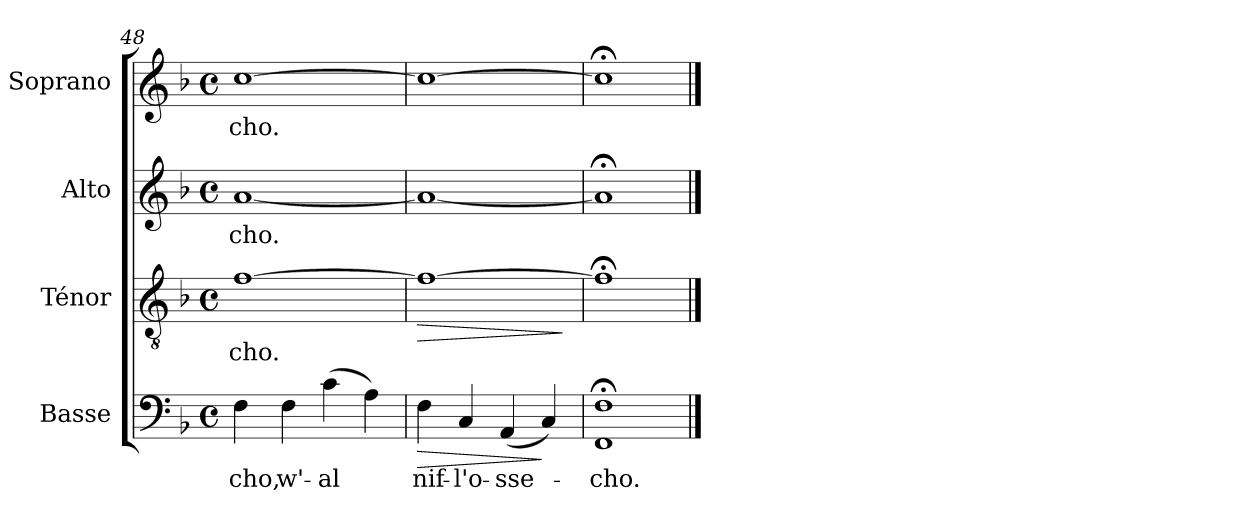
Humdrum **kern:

**kern	**text	**dynam	**kern	**text	**dynam	**kern	**text	**kern	**text
*part4	*part4	*part4	*part3	*part3	*part3	*part2	*part2	*part1	*part1
*staff4	*staff4	*staff4	*staff3	*staff3	*staff3	*staff2	*staff2	*staff1	*staff1
*I"Basse	*	*	*I"Ténor	*	*	*I"Alto	*	*I"Soprano	*
*I'B.	*	*	*I'T.	*	*	*I'A.	*	*I'S.	*
*clefF4	*	*	*clefGv2	*	*	*clefG2	*	*clefG2	*
*	*	*	*ITrd7c12	*	*	*	*	*	*
*k[b-]	*	*	*k[b-]	*	*	*k[b-]	*	*k[b-]	*
*F:	*	*	*F:	*	*	*F:	*	*F:	*
*M4/4	*	*	*M4/4	*	*	*M4/4	*	*M4/4	*
*met(c)	*	*	*met(c)	*	*	*met(c)	*	*met(c)	*
=48	=48	=48	=48	=48	=48	=48	=48	=48	=48
!	!LO:LY:b:color=#000000	!	!	!	!	!	!	!	!
!	!	!	!	!LO:LY:b:color=#000000	!	!	!	!	!
!	!	!	!	!	!	!	!LO:LY:b:color=#000000	!	!
!	!	!	!	!	!	!	!	!	!LO:LY:b:color=#000000
4Fi\	-cho,	.	[>1Fi	-cho.	.	[<1ai	-cho.	[>1cci	-cho.
!	!LO:LY:b:color=#000000	!	!	!	!	!	!	!	!
4Fi\	w'-	.	.	.	.	.	.	.	.
!	!LO:LY:b:color=#000000	!	!	!	!	!	!	!	!
(4ci\	-al	.	.	.	.	.	.	.	.
4Ai\)	.	.	.	.	.	.	.	.	.
=49	=49	=49	=49	=49	=49	=49	=49	=49	=49
!	!LO:LY:b:color=#000000	!LO:HP:b	!	!	!LO:HP:b	!	!	!	!
4Fi\	nif-	>	1Fi_>	.	>	1ai_<	.	1cci_>	.
!	!LO:LY:b:color=#000000	!	!	!	!	!	!	!	!
4Ci/	-l'o-	.	.	.	.	.	.	.	.
!	!LO:LY:b:color=#000000	!	!	!	!	!	!	!	!
(4AAi/	-sse-	.	.	.	.	.	.	.	.
4Ci/)	.	]	.	.	.	.	.	.	.
.	.	.	.	.	]	.	.	.	.
=50	=50	=50	=50	=50	=50	=50	=50	=50	=50
!	!LO:LY:b:color=#000000	!	!	!	!	!	!	!	!
1FFi; 1Fi;	-cho.	.	1F;i]	.	.	1a;i]	.	1cc;i]	.
==	==	==	==	==	==	==	==	==	==
*-	*-	*-	*-	*-	*-	*-	*-	*-	*-
